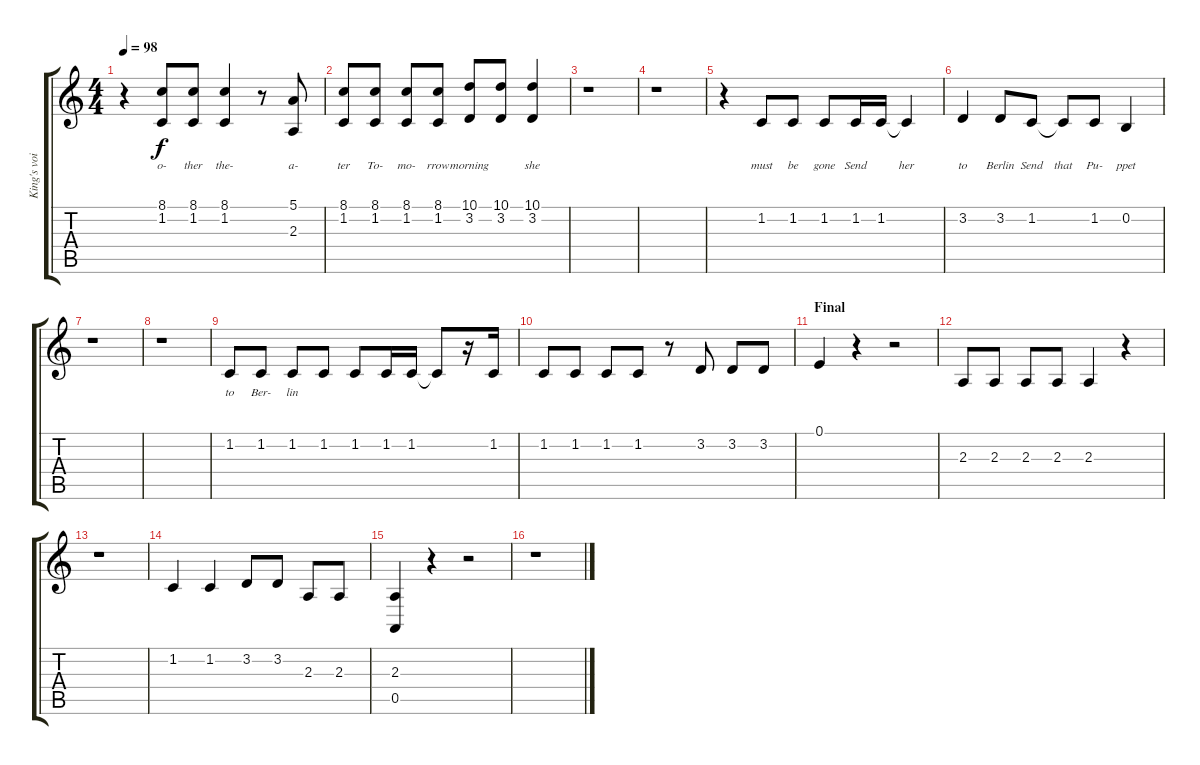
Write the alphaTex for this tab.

\track ("King's voice" "King's voi") {instrument lead6voice}
\staff {score tabs}
\tuning (E4 B3 G3 D3 A2 E2) {hide}
\ts (4 4)
\tempo 98
\clef g2
\ks c
r.4{dy f} (8.1 1.2).8{lyrics (0 "o-") lyrics (1 "") lyrics (2 "") lyrics (3 "") lyrics (4 "")} (8.1 1.2).8{lyrics (0 "ther") lyrics (1 "") lyrics (2 "") lyrics (3 "") lyrics (4 "")} (8.1 1.2).4{lyrics (0 "the-") lyrics (1 "") lyrics (2 "") lyrics (3 "") lyrics (4 "")} r.8 (5.1 2.3).8{lyrics (0 "a-") lyrics (1 "") lyrics (2 "") lyrics (3 "") lyrics (4 "")} |
(8.1 1.2).8{lyrics (0 "ter") lyrics (1 "") lyrics (2 "") lyrics (3 "") lyrics (4 "")} (8.1 1.2).8{lyrics (0 "To-") lyrics (1 "") lyrics (2 "") lyrics (3 "") lyrics (4 "")} (8.1 1.2).8{lyrics (0 "mo-") lyrics (1 "") lyrics (2 "") lyrics (3 "") lyrics (4 "")} (8.1 1.2).8{lyrics (0 "rrow") lyrics (1 "") lyrics (2 "") lyrics (3 "") lyrics (4 "")} (10.1 3.2).8{lyrics (0 "morning") lyrics (1 "") lyrics (2 "") lyrics (3 "") lyrics (4 "")} (10.1 3.2).8{lyrics (0 "") lyrics (1 "") lyrics (2 "") lyrics (3 "") lyrics (4 "")} (10.1 3.2).4{lyrics (0 "she") lyrics (1 "") lyrics (2 "") lyrics (3 "") lyrics (4 "")} |
r.1 |
r.1 |
r.4 1.2.8{lyrics (0 "must") lyrics (1 "") lyrics (2 "") lyrics (3 "") lyrics (4 "")} 1.2.8{lyrics (0 "be") lyrics (1 "") lyrics (2 "") lyrics (3 "") lyrics (4 "")} 1.2.8{lyrics (0 "gone") lyrics (1 "") lyrics (2 "") lyrics (3 "") lyrics (4 "")} 1.2.16{lyrics (0 "Send") lyrics (1 "") lyrics (2 "") lyrics (3 "") lyrics (4 "")} 1.2.16{lyrics (0 "") lyrics (1 "") lyrics (2 "") lyrics (3 "") lyrics (4 "")} 1.2{t}.4{lyrics (0 "her") lyrics (1 "") lyrics (2 "") lyrics (3 "") lyrics (4 "")} |
3.2.4{lyrics (0 "to") lyrics (1 "") lyrics (2 "") lyrics (3 "") lyrics (4 "")} 3.2.8{lyrics (0 "Berlin") lyrics (1 "") lyrics (2 "") lyrics (3 "") lyrics (4 "")} 1.2.8{lyrics (0 "Send") lyrics (1 "") lyrics (2 "") lyrics (3 "") lyrics (4 "")} 1.2{t}.8{lyrics (0 "that") lyrics (1 "") lyrics (2 "") lyrics (3 "") lyrics (4 "")} 1.2.8{lyrics (0 "Pu-") lyrics (1 "") lyrics (2 "") lyrics (3 "") lyrics (4 "")} 0.2.4{lyrics (0 "ppet") lyrics (1 "") lyrics (2 "") lyrics (3 "") lyrics (4 "")} |
r.1 |
r.1 |
1.2.8{lyrics (0 "to") lyrics (1 "") lyrics (2 "") lyrics (3 "") lyrics (4 "")} 1.2.8{lyrics (0 "Ber-") lyrics (1 "") lyrics (2 "") lyrics (3 "") lyrics (4 "")} 1.2.8{lyrics (0 "lin") lyrics (1 "") lyrics (2 "") lyrics (3 "") lyrics (4 "")} 1.2.8 1.2.8 1.2.16 1.2.16 1.2{t}.8 r.16 1.2.16 |
1.2.8 1.2.8 1.2.8 1.2.8 r.8 3.2.8 3.2.8 3.2.8 |
\section ("" "Final")
0.1.4 r.4 r.2 |
2.3.8 2.3.8 2.3.8 2.3.8 2.3.4 r.4 |
r.1 |
1.2.4 1.2.4 3.2.8 3.2.8 2.3.8 2.3.8 |
(2.3 0.5).4 r.4 r.2 |
r.1
